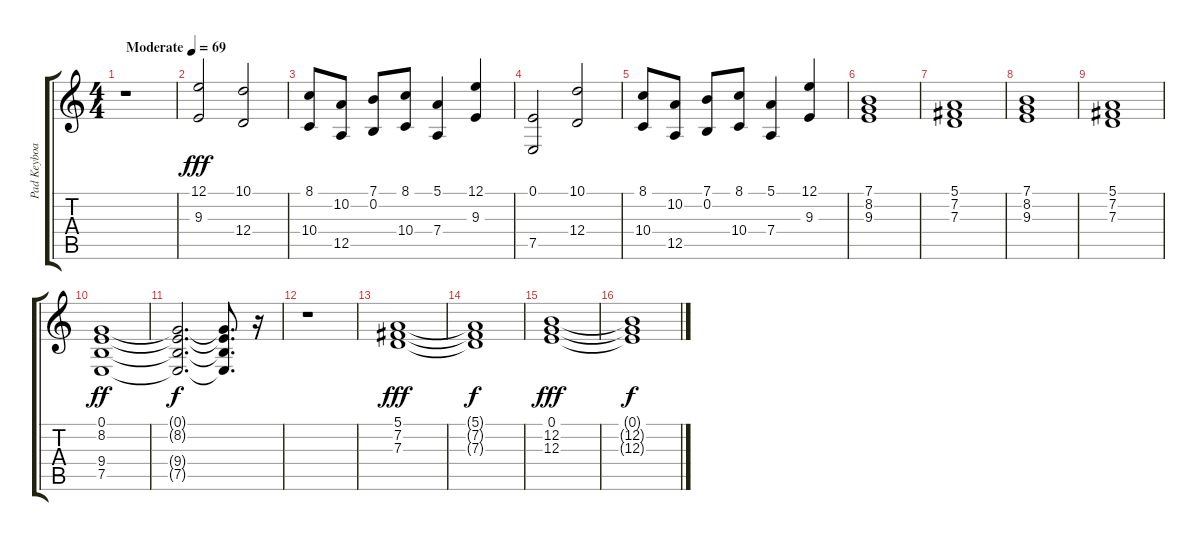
\track ("Pad Keyboard" "Pad Keyboa") {instrument pad4choir}
\staff {score tabs}
\tuning (E4 B3 G3 D3 A2 E2) {hide}
\ts (4 4)
\tempo (69 "Moderate")
\clef g2
\ks c
r.1{dy fff instrument pad4choir} |
(12.1 9.3).2 (10.1 12.4).2 |
(8.1 10.4).8 (10.2 12.5).8 (7.1 0.2).8 (8.1 10.4).8 (5.1 7.4).4 (12.1 9.3).4 |
(0.1 7.5).2 (10.1 12.4).2 |
(8.1 10.4).8 (10.2 12.5).8 (7.1 0.2).8 (8.1 10.4).8 (5.1 7.4).4 (12.1 9.3).4 |
(7.1 8.2 9.3).1 |
(5.1 7.2 7.3).1 |
(7.1 8.2 9.3).1 |
(5.1 7.2 7.3).1 |
(0.1 8.2 9.4 7.5).1{dy ff} |
(0.1{t} 8.2{t} 9.4{t} 7.5{t}).2{d dy f} (0.1{t} 8.2{t} 9.4{t} 7.5{t}).8{d} r.16 |
r.1 |
(5.1 7.2 7.3).1{dy fff} |
(5.1{t} 7.2{t} 7.3{t}).1{dy f} |
(0.1 12.2 12.3).1{dy fff} |
(0.1{t} 12.2{t} 12.3{t}).1{dy f}
